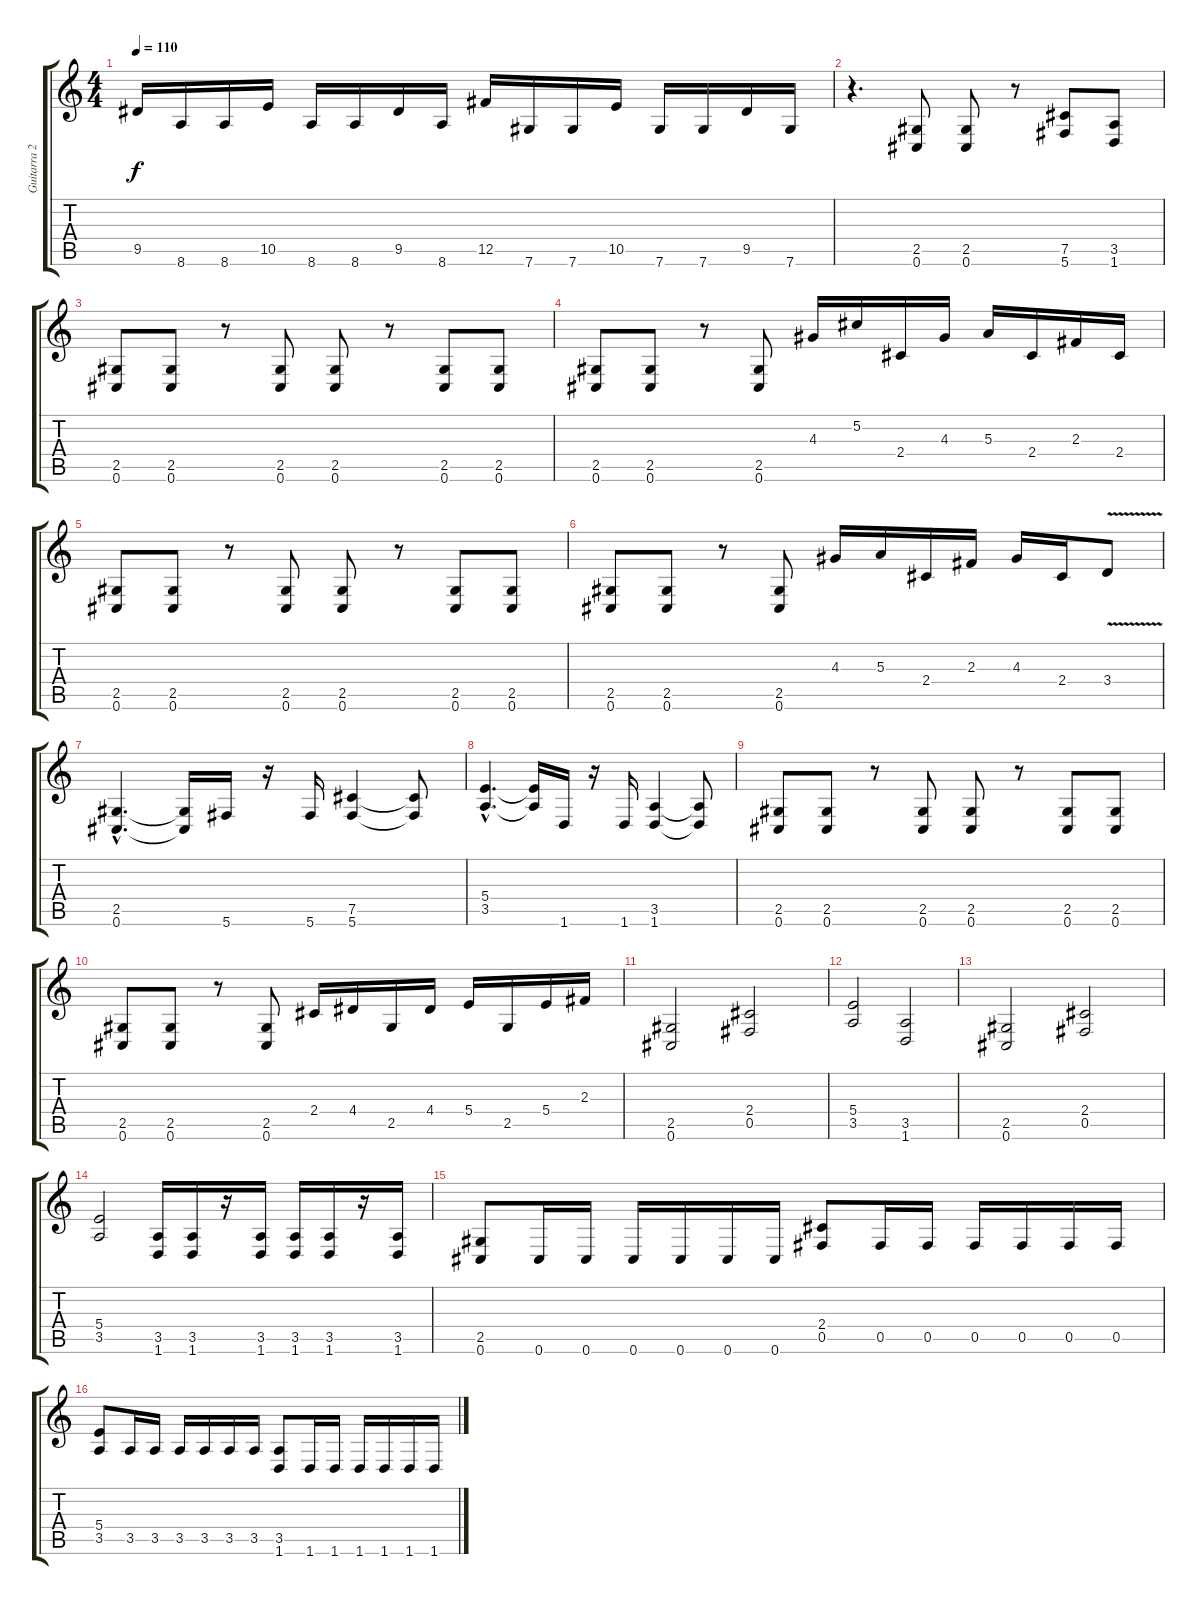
\track ("Guitarra 2" "Guitarra 2") {instrument distortionguitar}
\staff {score tabs}
\tuning (Db4 Ab3 E3 B2 Gb2 Db2) {hide}
\ts (4 4)
\tempo 110
\clef g2
\ks c
9.5.16{dy f} 8.6.16 8.6.16 10.5.16 8.6.16 8.6.16 9.5.16 8.6.16 12.5.16 7.6.16 7.6.16 10.5.16 7.6.16 7.6.16 9.5.16 7.6.16 |
r.4{d} (2.5 0.6).8 (2.5 0.6).8 r.8 (7.5 5.6).8 (3.5 1.6).8 |
(2.5 0.6).8 (2.5 0.6).8 r.8 (2.5 0.6).8 (2.5 0.6).8 r.8 (2.5 0.6).8 (2.5 0.6).8 |
(2.5 0.6).8 (2.5 0.6).8 r.8 (2.5 0.6).8 4.3.16 5.2.16 2.4.16 4.3.16 5.3.16 2.4.16 2.3.16 2.4.16 |
(2.5 0.6).8 (2.5 0.6).8 r.8 (2.5 0.6).8 (2.5 0.6).8 r.8 (2.5 0.6).8 (2.5 0.6).8 |
(2.5 0.6).8 (2.5 0.6).8 r.8 (2.5 0.6).8 4.3.16 5.3.16 2.4.16 2.3.16 4.3.16 2.4.16 3.4{v}.8 |
(2.5{hac} 0.6{hac}).4{d} (2.5{t} 0.6{t}).16 5.6.16 r.16 5.6.16 (7.5 5.6).4 (7.5{t} 5.6{t}).8 |
(5.4{hac} 3.5{hac}).4{d} (5.4{t} 3.5{t}).16 1.6.16 r.16 1.6.16 (3.5 1.6).4 (3.5{t} 1.6{t}).8 |
(2.5 0.6).8 (2.5 0.6).8 r.8 (2.5 0.6).8 (2.5 0.6).8 r.8 (2.5 0.6).8 (2.5 0.6).8 |
(2.5 0.6).8 (2.5 0.6).8 r.8 (2.5 0.6).8 2.4.16 4.4.16 2.5.16 4.4.16 5.4.16 2.5.16 5.4.16 2.3.16 |
(2.5 0.6).2 (2.4 0.5).2 |
(5.4 3.5).2 (3.5 1.6).2 |
(2.5 0.6).2 (2.4 0.5).2 |
(5.4 3.5).2 (3.5 1.6).16 (3.5 1.6).16 r.16 (3.5 1.6).16 (3.5 1.6).16 (3.5 1.6).16 r.16 (3.5 1.6).16 |
(2.5 0.6).8 0.6.16 0.6.16 0.6.16 0.6.16 0.6.16 0.6.16 (2.4 0.5).8 0.5.16 0.5.16 0.5.16 0.5.16 0.5.16 0.5.16 |
(5.4 3.5).8 3.5.16 3.5.16 3.5.16 3.5.16 3.5.16 3.5.16 (3.5 1.6).8 1.6.16 1.6.16 1.6.16 1.6.16 1.6.16 1.6.16
